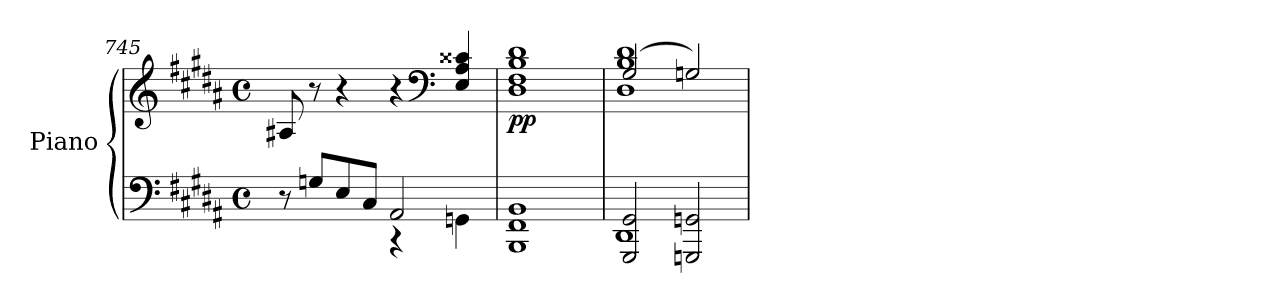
**kern	**kern	**dynam
*part1	*part1	*part1
*staff2	*staff1	*staff1/2
*I"Piano	*	*
*I'Pno	*	*
*clefF4	*clefG2	*
*k[f#c#g#d#a#]	*k[f#c#g#d#a#]	*
*M4/4	*M4/4	*
*met(c)	*met(c)	*
=745	=745	=745
*^	*	*
8r	2ryy	8A#X/	.
8Gn/L	.	8r	.
8E/	.	4r	.
8C#/J	.	.	.
2AA#/	4r	4r	.
*	*	*clefF4	*
.	4GGn\	4E/ 4A#/ 4c##X/	.
!!LO:LB:g=z
=746	=746	=746	=746
!	!	!	!LO:DY:b
*v	*v	*	*
1BBB 1FF# 1BB	1D# 1F# 1B 1d#	pp
=747	=747	=747
*^	*^	*
2GGG#/ 2GG#/	1DD#	(>2G#/	1D# 1B 1d#	.
2GGGn/ 2GGn/	.	2Gn/)	.	.
*v	*v	*	*	*
*	*v	*v	*
=	=	=
*-	*-	*-
